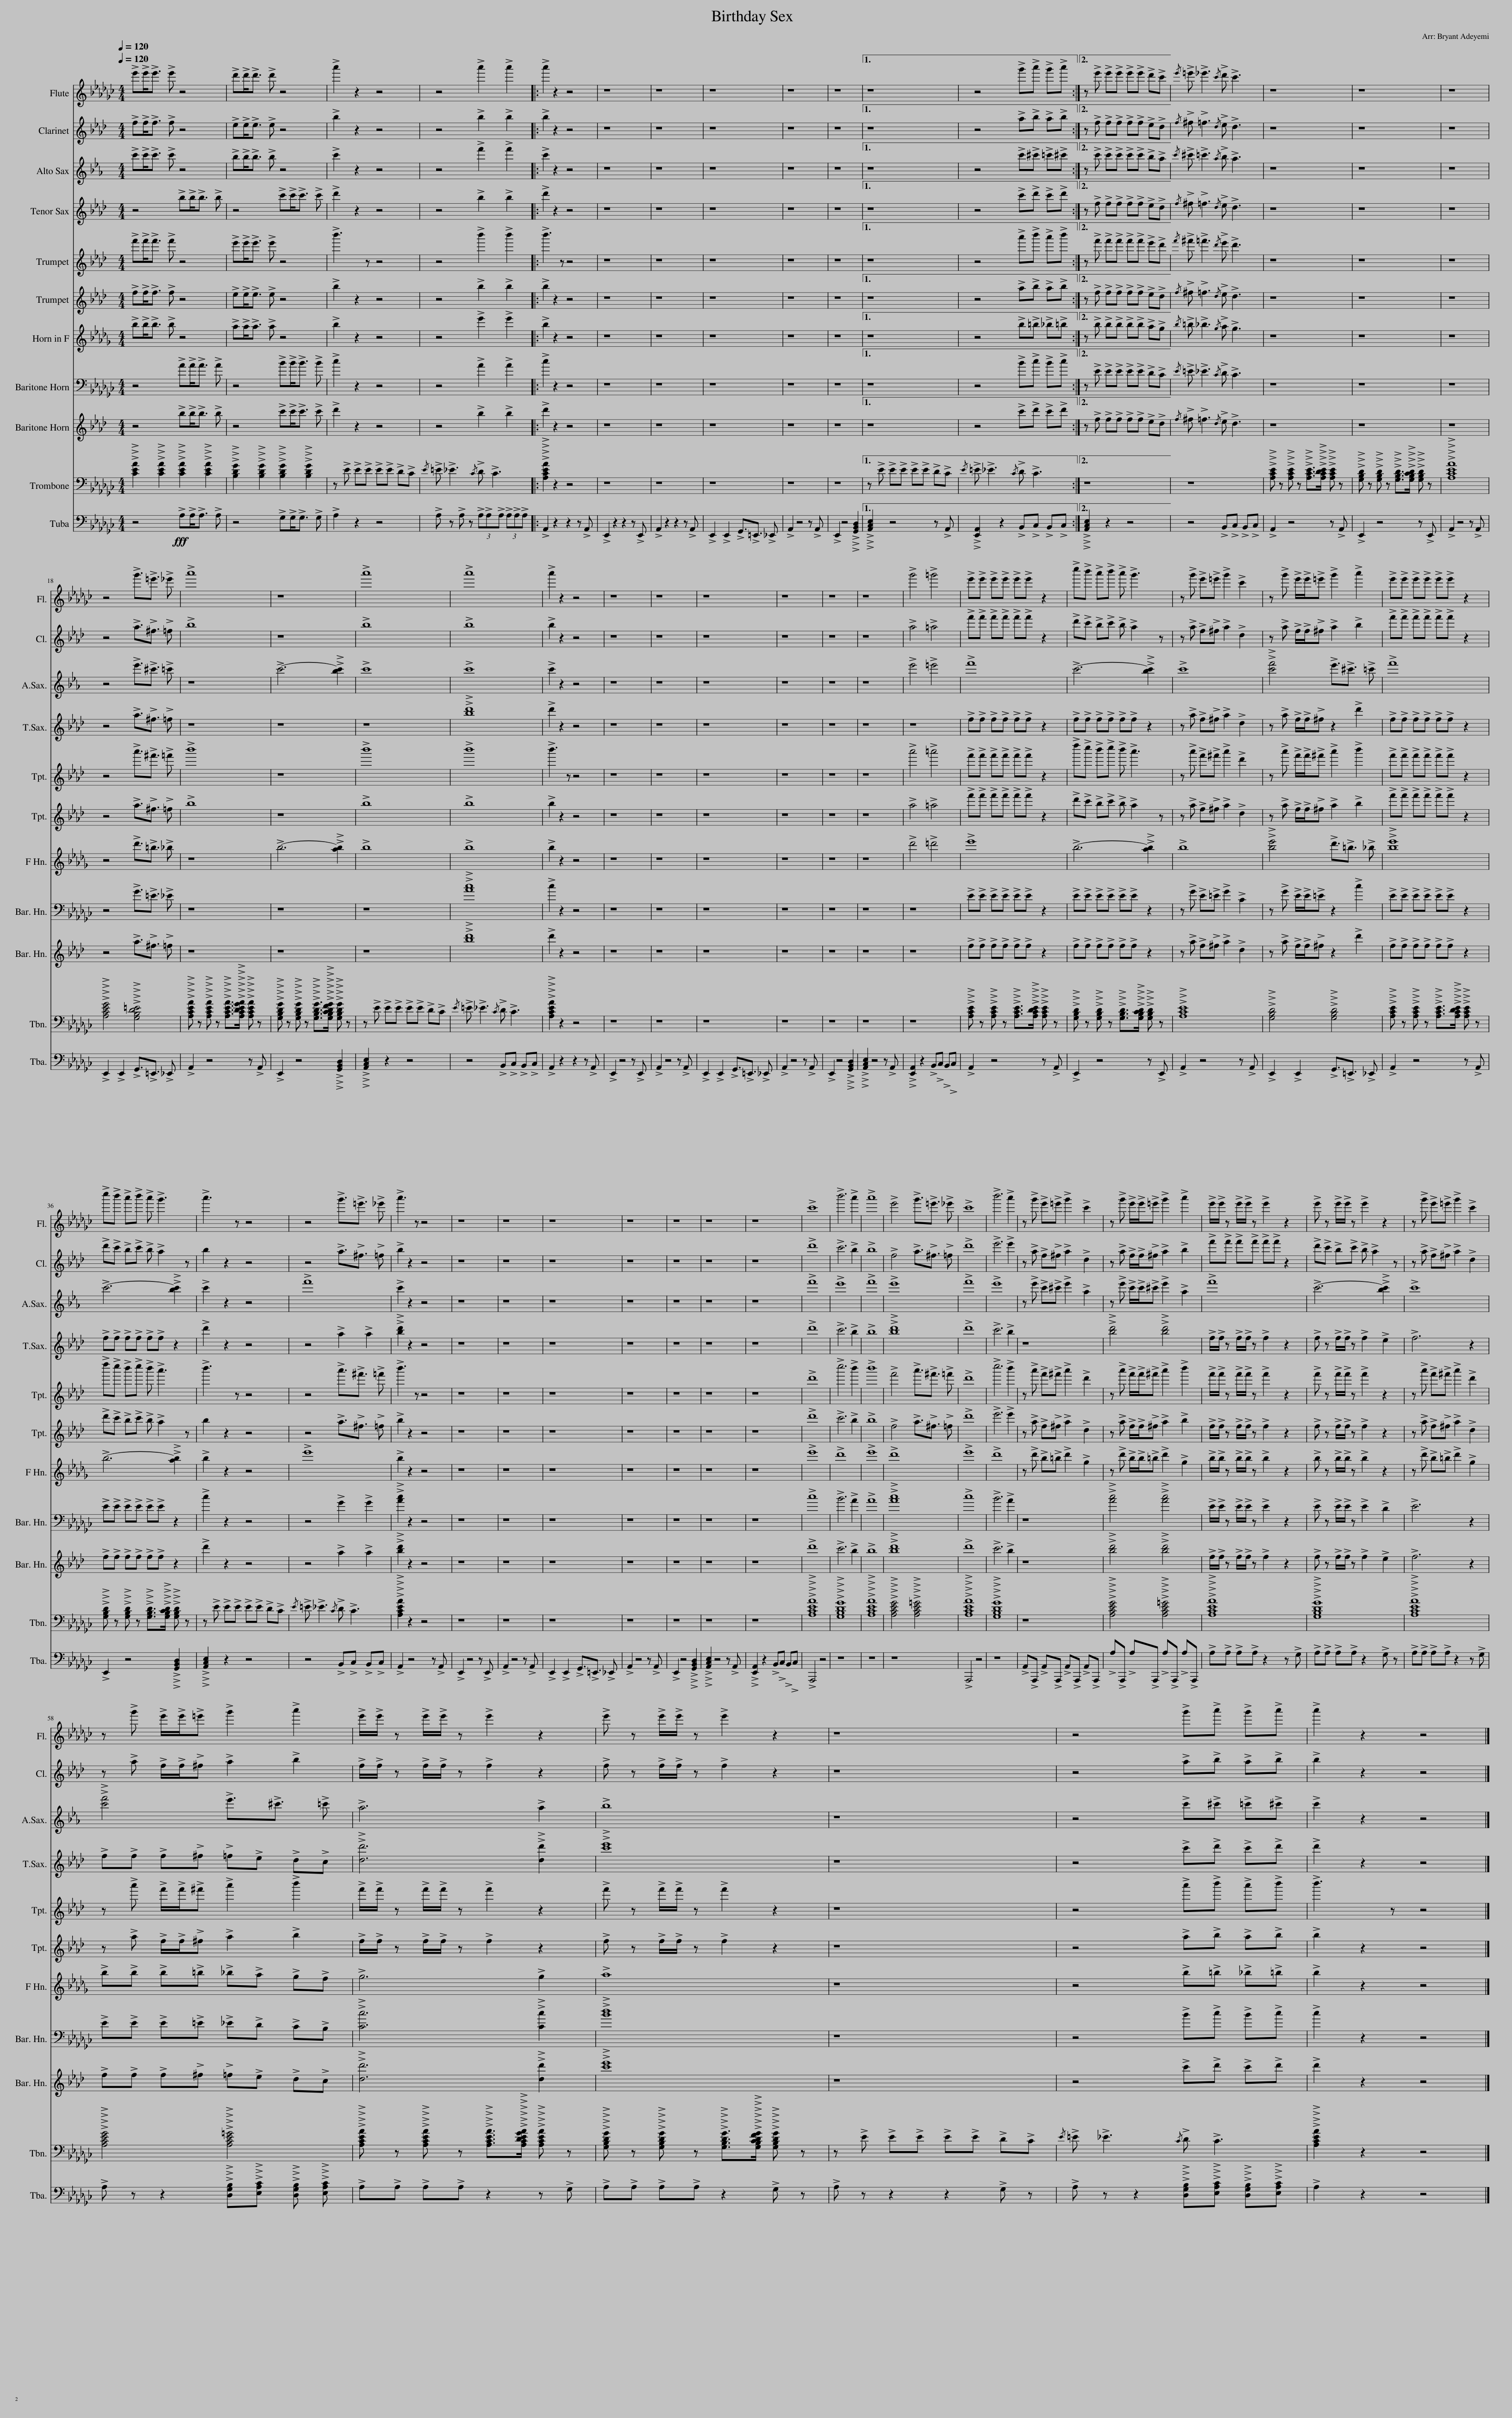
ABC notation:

X:1
%%score 1 2 3 4 5 6 7 8 9 10 11
L:1/8
Q:1/4=120
M:4/4
I:linebreak $
K:Gb
V:1 treble
V:2 treble transpose=-2
V:3 treble transpose=-9
V:4 treble transpose=-14
V:5 treble transpose=-2
V:6 treble transpose=-2
V:7 treble transpose=-7
V:8 bass
V:9 treble transpose=-14
V:10 bass
V:11 bass
V:1
 !>!e'!>!e'<!>!e' !>!e' z4 | !>!d'!>!d'<!>!d' !>!d' z4 | !>!a'2 z2 z4 | z4 !>!a'2 !>!a'2 |: !>!a'2 z2 z4 | %5
 z8 | z8 | z8 | z8 | z8 |1 %10
 z8 | z4 !>!g'!>!a' !>!g'!>!a' :|2 z !>!e' !>!e'!>!e' !>!e'!>!e' !>!d'!>!c' ||{/e'} !>!=e' !>!_e'3{/c'} !>!d' !>!c'3 | z8 | %15
 z8 | z8 |$ z4 !>!g'3/2!>!=e'3/2 !>!_e' | !>!a'8 | z8 | %20
 !>!a'8 | !>!a'8 | !>!a'2 z2 z4 | z8 | z8 | %25
 z8 | z8 | z8 | z8 | !>!g'4 !>!=g'4 | %30
 !>!e'!>!e' !>!e'!>!e' !>!e'!>!e' z2 | !>!c''!>!b' !>!a'!>!b' !>!a' !>!g'3 | z !>!g' !>!e'!>!=e' !>!g'2 !>!c'2 | z !>!g' !>!e'/!>!e'/!>!=e' !>!g'2 !>!a'2 | !>!e'!>!e' !>!e'!>!e' !>!e'!>!e' z2 |$ %35
 !>!c''!>!b' !>!a'!>!b' !>!a' !>!g'3 | !>!a'3 z z4 | z4 !>!g'3/2!>!=e'3/2 !>!_e' | !>!a'3 z z4 | z8 | %40
 z8 | z8 | z8 | z8 | z8 | %45
 z8 | !>!c'8 | !>!b'6 !>!a'2 | !>!a'8 | !>!e'4 !>!g'3/2!>!=e'3/2 !>!_e' | %50
 !>!c'8 | !>!b'6 !>!a'2 | z !>!g' !>!e'!>!=e' !>!g'2 !>!c'2 | z !>!g' !>!e'/!>!e'/!>!=e' !>!g'2 !>!a'2 | !>!e'/!>!e'/ z !>!e'/!>!e'/ z !>!e'2 z2 | %55
 !>!e' z !>!e'/!>!e'/ z !>!e'2 z2 | z !>!g' !>!e'!>!=e' !>!g'2 !>!c'2 |$ z !>!g' !>!e'/!>!e'/!>!=e' !>!g'2 !>!a'2 | !>!e'/!>!e'/ z !>!e'/!>!e'/ z !>!e'2 z2 | !>!e' z !>!e'/!>!e'/ z !>!e'2 z2 | %60
 z8 | z4 !>!g'!>!a' !>!g'!>!a' | !>!a'2 z2 z4 |] %63
V:2
[K:Ab] !>!f!>!f<!>!f !>!f z4 | !>!e!>!e<!>!e !>!e z4 | !>!b2 z2 z4 | z4 !>!b2 !>!b2 |: !>!b2 z2 z4 | %5
 z8 | z8 | z8 | z8 | z8 |1 %10
 z8 | z4 !>!a!>!b !>!a!>!b :|2 z !>!f !>!f!>!f !>!f!>!f !>!e!>!d ||{/f} !>!^f !>!=f3{/d} !>!e !>!d3 | z8 | %15
 z8 | z8 |$ z4 !>!a3/2!>!^f3/2 !>!=f | !>!b8 | z8 | %20
 !>!b8 | !>!b8 | !>!b2 z2 z4 | z8 | z8 | %25
 z8 | z8 | z8 | z8 | !>!a4 !>!=a4 | %30
 !>!f'!>!f' !>!f'!>!f' !>!f'!>!f' z2 | !>!d'!>!c' !>!b!>!c' !>!b !>!a2 z | z !>!a !>!f!>!^f !>!a2 !>!d2 | z !>!a !>!f/!>!f/!>!^f !>!a2 !>!b2 | !>!f'!>!f' !>!f'!>!f' !>!f'!>!f' z2 |$ %35
 !>!d'!>!c' !>!b!>!c' !>!b !>!a2 z | b2 z2 z4 | z4 !>!a3/2!>!^f3/2 !>!=f | !>!b2 z2 z4 | z8 | %40
 z8 | z8 | z8 | z8 | z8 | %45
 z8 | !>!d'8 | !>!c'6 !>!b2 | !>!b8 | !>!f4 !>!a3/2!>!^f3/2 !>!=f | %50
 !>!d'8 | !>!e'6 !>!e'2 | z !>!a !>!f!>!^f !>!a2 !>!d2 | z !>!a !>!f/!>!f/!>!^f !>!a2 !>!b2 | !>!f'!>!f' !>!f'!>!f' !>!f'!>!f' z2 | %55
 !>!d'!>!c' !>!b!>!c' !>!b !>!a2 z | z !>!a !>!f!>!^f !>!a2 !>!d2 |$ z !>!a !>!f/!>!f/!>!^f !>!a2 !>!b2 | !>!f/!>!f/ z !>!f/!>!f/ z !>!f2 z2 | !>!f z !>!f/!>!f/ z !>!f2 z2 | %60
 z8 | z4 !>!a!>!b !>!a!>!b | !>!b2 z2 z4 |] %63
V:3
[K:Eb] !>!c'!>!c'<!>!c' !>!c' z4 | !>!b!>!b<!>!b !>!b z4 | !>!c'2 z2 z4 | z4 !>!f'2 !>!f'2 |: !>!c'2 z2 z4 | %5
 z8 | z8 | z8 | z8 | z8 |1 %10
 z8 | z4 !>!c'!>!^c' !>!=c'!>!^c' :|2 z !>!c' !>!c'!>!c' !>!c'!>!c' !>!b!>!a ||{/c'} !>!^c' !>!=c'3{/a} !>!b !>!a3 | z8 | %15
 z8 | z8 |$ z4 !>!e'3/2!>!^c'3/2 !>!=c' | z8 | !>!c'6- !>![bc']2 | %20
 !>!c'8 | !>!c'8 | !>!c'2 z2 z4 | z8 | z8 | %25
 z8 | z8 | z8 | z8 | !>!e'4 !>!=e'4 | %30
 !>!f'8 | !>!c'6- !>![bc']2 | !>!c'8 | !>![c'f']4 !>!e'3/2!>!^c'3/2 !>!=c' | !>!f'8 |$ %35
 !>!c'6- !>![bc']2 | !>!c'2 z2 z4 | !>!f'8 | !>!c'2 z2 z4 | z8 | %40
 z8 | z8 | z8 | z8 | z8 | %45
 z8 | !>!f'8 | !>!e'8 | !>!f'8 | !>!e'8 | %50
 !>!f'8 | !>!e'8 | z !>!e' !>!c'!>!^c' !>!e'2 !>!a2 | z !>!e' !>!c'/!>!c'/!>!^c' !>!e'2 !>!a2 | !>!f'8 | %55
 !>!c'6- !>![bc']2 | !>!c'8 |$ !>![c'f']4 !>!e'3/2!>!^c'3/2 !>!=c' | !>!a6 !>!a2 | !>!b8 | %60
 z8 | z4 !>!c'!>!^c' !>!=c'!>!^c' | !>!c'2 z2 z4 |] %63
V:4
[K:Ab] z4 !>!b!>!b<!>!b !>!b | z4 !>!c'!>!c'<!>!c' !>!c' | !>!d'2 z2 z4 | z4 !>!b2 !>!b2 |: !>!d'2 z2 z4 | %5
 z8 | z8 | z8 | z8 | z8 |1 %10
 z8 | z4 !>!c'!>!d' !>!c'!>!d' :|2 z !>!f !>!f!>!f !>!f!>!f !>!e!>!d ||{/f} !>!^f !>!=f3{/d} !>!e !>!d3 | z8 | %15
 z8 | z8 |$ z4 !>!a3/2!>!^f3/2 !>!=f | z8 | z8 | %20
 z8 | !>![bd']8 | !>!d'2 z2 z4 | z8 | z8 | %25
 z8 | z8 | z8 | z8 | z8 | %30
 !>!f!>!f !>!f!>!f !>!f!>!f z2 | !>!f!>!f !>!f!>!f !>!f!>!f z2 | z !>!a !>!f!>!^f !>!a2 !>!d2 | z !>!a !>!f/!>!f/!>!^f z2 !>!d'2 | !>!f!>!f !>!f!>!f !>!f!>!f z2 |$ %35
 !>!f!>!f !>!f!>!f !>!f!>!f z2 | !>!d'2 z2 z4 | z4 !>!a2 !>!a2 | !>![bd']2 z2 z4 | z8 | %40
 z8 | z8 | z8 | z8 | z8 | %45
 z8 | !>!d'8 | !>!c'6 !>!b2 | !>!b8 | !>![bd']8 | %50
 !>!d'8 | !>!c'6 !>!b2 | z8 | !>![bd']4 !>![bd']4 | !>!f/!>!f/ z !>!f/!>!f/ z !>!f2 z2 | %55
 !>!f z !>!f/!>!f/ z !>!f2 !>!e2 | !>!f6 z2 |$ !>!f!>!f !>!f!>!^f !>!=f!>!e !>!d!>!c | !>![dd']6 !>![dd']2 | !>![c'e']8 | %60
 z8 | z4 !>!c'!>!d' !>!c'!>!d' | !>!d'2 z2 z4 |] %63
V:5
[K:Ab] !>!f'!>!f'<!>!f' !>!f' z4 | !>!e'!>!e'<!>!e' !>!e' z4 | !>!b'3 z z4 | z4 !>!b'2 !>!b'2 |: !>!b'3 z z4 | %5
 z8 | z8 | z8 | z8 | z8 |1 %10
 z8 | z4 !>!a'!>!b' !>!a'!>!b' :|2 z !>!f' !>!f'!>!f' !>!f'!>!f' !>!e'!>!d' ||{/f'} !>!^f' !>!=f'3{/d'} !>!e' !>!d'3 | z8 | %15
 z8 | z8 |$ z4 !>!a'3/2!>!^f'3/2 !>!=f' | !>!b'8 | z8 | %20
 !>!b'8 | !>!b'8 | !>!b'3 z z4 | z8 | z8 | %25
 z8 | z8 | z8 | z8 | !>!a'4 !>!=a'4 | %30
 !>!f'!>!f' !>!f'!>!f' !>!f'!>!f' z2 | !>!d''!>!c'' !>!b'!>!c'' !>!b' !>!a'3 | z !>!a' !>!f'!>!^f' !>!a'2 !>!d'2 | z !>!a' !>!f'/!>!f'/!>!^f' !>!a'2 !>!b'2 | !>!f'!>!f' !>!f'!>!f' !>!f'!>!f' z2 |$ %35
 !>!d''!>!c'' !>!b'!>!c'' !>!b' !>!a'3 | !>!b'3 z z4 | z4 !>!a'3/2!>!^f'3/2 !>!=f' | !>!b'3 z z4 | z8 | %40
 z8 | z8 | z8 | z8 | z8 | %45
 z8 | !>!d'8 | !>!c''6 !>!b'2 | !>!b'8 | !>!f'4 !>!a'3/2!>!^f'3/2 !>!=f' | %50
 !>!d'8 | !>!c''6 !>!b'2 | z !>!a' !>!f'!>!^f' !>!a'2 !>!d'2 | z !>!a' !>!f'/!>!f'/!>!^f' !>!a'2 !>!b'2 | !>!f'/!>!f'/ z !>!f'/!>!f'/ z !>!f'2 z2 | %55
 !>!f' z !>!f'/!>!f'/ z !>!f'2 z2 | z !>!a' !>!f'!>!^f' !>!a'2 !>!d'2 |$ z !>!a' !>!f'/!>!f'/!>!^f' !>!a'2 !>!b'2 | !>!f'/!>!f'/ z !>!f'/!>!f'/ z !>!f'2 z2 | !>!f' z !>!f'/!>!f'/ z !>!f'2 z2 | %60
 z8 | z4 !>!a'!>!b' !>!a'!>!b' | !>!b'3 z z4 |] %63
V:6
[K:Ab] !>!f!>!f<!>!f !>!f z4 | !>!e!>!e<!>!e !>!e z4 | !>!b2 z2 z4 | z4 !>!b2 !>!b2 |: !>!b2 z2 z4 | %5
 z8 | z8 | z8 | z8 | z8 |1 %10
 z8 | z4 !>!a!>!b !>!a!>!b :|2 z !>!f !>!f!>!f !>!f!>!f !>!e!>!d ||{/f} !>!^f !>!=f3{/d} !>!e !>!d3 | z8 | %15
 z8 | z8 |$ z4 !>!a3/2!>!^f3/2 !>!=f | !>!b8 | z8 | %20
 !>!b8 | !>!b8 | !>!b2 z2 z4 | z8 | z8 | %25
 z8 | z8 | z8 | z8 | !>!a4 !>!=a4 | %30
 !>!f'!>!f' !>!f'!>!f' !>!f'!>!f' z2 | !>!d'!>!c' !>!b!>!c' !>!b !>!a2 z | z !>!a !>!f!>!^f !>!a2 !>!d2 | z !>!a !>!f/!>!f/!>!^f !>!a2 !>!b2 | !>!f'!>!f' !>!f'!>!f' !>!f'!>!f' z2 |$ %35
 !>!d'!>!c' !>!b!>!c' !>!b !>!a2 z | b2 z2 z4 | z4 !>!a3/2!>!^f3/2 !>!=f | !>!b2 z2 z4 | z8 | %40
 z8 | z8 | z8 | z8 | z8 | %45
 z8 | !>!d'8 | !>!c'6 !>!b2 | !>!b8 | !>!f4 !>!a3/2!>!^f3/2 !>!=f | %50
 !>!d'8 | !>!e'6 !>!e'2 | z !>!a !>!f!>!^f !>!a2 !>!d2 | z !>!a !>!f/!>!f/!>!^f !>!a2 !>!b2 | !>!f/!>!f/ z !>!f/!>!f/ z !>!f2 z2 | %55
 !>!f z !>!f/!>!f/ z !>!f2 z2 | z !>!a !>!f!>!^f !>!a2 !>!d2 |$ z !>!a !>!f/!>!f/!>!^f !>!a2 !>!b2 | !>!f/!>!f/ z !>!f/!>!f/ z !>!f2 z2 | !>!f z !>!f/!>!f/ z !>!f2 z2 | %60
 z8 | z4 !>!a!>!b !>!a!>!b | !>!b2 z2 z4 |] %63
V:7
[K:Db] !>!b!>!b<!>!b !>!b z4 | !>!a!>!a<!>!a !>!a z4 | !>!b2 z2 z4 | z4 !>!e'2 !>!e'2 |: !>!b2 z2 z4 | %5
 z8 | z8 | z8 | z8 | z8 |1 %10
 z8 | z4 !>!b!>!=b !>!_b!>!=b :|2 z !>!b !>!b!>!b !>!b!>!b !>!a!>!g ||{/b} !>!=b !>!_b3{/g} !>!a !>!g3 | z8 | %15
 z8 | z8 |$ z4 !>!d'3/2!>!=b3/2 !>!_b | z8 | !>!b6- !>![ab]2 | %20
 !>!b8 | !>!b8 | !>!b2 z2 z4 | z8 | z8 | %25
 z8 | z8 | z8 | z8 | !>!d'4 !>!=d'4 | %30
 !>!e'8 | !>!b6- !>![ab]2 | !>!b8 | !>![be']4 !>!d'3/2!>!=b3/2 !>!_b | !>![be']8 |$ %35
 !>!b6- !>![ab]2 | !>!b2 z2 z4 | !>!e'8 | !>!b2 z2 z4 | z8 | %40
 z8 | z8 | z8 | z8 | z8 | %45
 z8 | !>!e'8 | !>!d'8 | !>!e'8 | !>!d'8 | %50
 !>!e'8 | !>!d'8 | z !>!d' !>!b!>!=b !>!d'2 !>!g2 | z !>!d' !>!b/!>!b/!>!=b !>!d'2 !>!g2 | !>!b/!>!b/ z !>!b/!>!b/ z !>!b2 z2 | %55
 !>!b z !>!b/!>!b/ z !>!b2 z2 | z !>!d' !>!b!>!=b !>!d'2 !>!g2 |$ !>!b!>!b !>!b!>!=b !>!_b!>!a !>!g!>!f | !>!g6 !>!g2 | !>!a8 | %60
 z8 | z4 !>!b!>!=b !>!_b!>!=b | !>!b2 z2 z4 |] %63
V:8
 z4 !>!A!>!A<!>!A !>!A | z4 !>!B!>!B<!>!B !>!B | !>!c2 z2 z4 | z4 !>!A2 !>!A2 |: !>!c2 z2 z4 | %5
 z8 | z8 | z8 | z8 | z8 |1 %10
 z8 | z4 !>!B!>!c !>!B!>!c :|2 z !>!E !>!E!>!E !>!E!>!E !>!D!>!C ||{/E} !>!=E !>!_E3{/C} !>!D !>!C3 | z8 | %15
 z8 | z8 |$ z4 !>!G3/2!>!=E3/2 !>!_E | z8 | z8 | %20
 z8 | !>![Ac]8 | !>!c2 z2 z4 | z8 | z8 | %25
 z8 | z8 | z8 | z8 | z8 | %30
 !>!E!>!E !>!E!>!E !>!E!>!E z2 | !>!E!>!E !>!E!>!E !>!E!>!E z2 | z !>!G !>!E!>!=E !>!G2 !>!C2 | z !>!G !>!E/!>!E/!>!=E z2 !>!c2 | !>!E!>!E !>!E!>!E !>!E!>!E z2 |$ %35
 !>!E!>!E !>!E!>!E !>!E!>!E z2 | !>!c2 z2 z4 | z4 !>!G2 !>!G2 | !>![Ac]2 z2 z4 | z8 | %40
 z8 | z8 | z8 | z8 | z8 | %45
 z8 | !>!c8 | !>!B6 !>!A2 | !>!A8 | !>![Ac]8 | %50
 !>!c8 | !>!B6 !>!A2 | z8 | !>![Ac]4 !>![Ac]4 | !>!E/!>!E/ z !>!E/!>!E/ z !>!E2 z2 | %55
 !>!E z !>!E/!>!E/ z !>!E2 !>!D2 | !>!E6 z2 |$ !>!E!>!E !>!E!>!=E !>!_E!>!D !>!C!>!B, | !>![Cc]6 !>![Cc]2 | !>![Bd]8 | %60
 z8 | z4 !>!B!>!c !>!B!>!c | !>!c2 z2 z4 |] %63
V:9
[K:Ab] z4 !>!b!>!b<!>!b !>!b | z4 !>!c'!>!c'<!>!c' !>!c' | !>!d'2 z2 z4 | z4 !>!b2 !>!b2 |: !>!d'2 z2 z4 | %5
 z8 | z8 | z8 | z8 | z8 |1 %10
 z8 | z4 !>!c'!>!d' !>!c'!>!d' :|2 z !>!f !>!f!>!f !>!f!>!f !>!e!>!d ||{/f} !>!^f !>!=f3{/d} !>!e !>!d3 | z8 | %15
 z8 | z8 |$ z4 !>!a3/2!>!^f3/2 !>!=f | z8 | z8 | %20
 z8 | !>![bd']8 | !>!d'2 z2 z4 | z8 | z8 | %25
 z8 | z8 | z8 | z8 | z8 | %30
 !>!f!>!f !>!f!>!f !>!f!>!f z2 | !>!f!>!f !>!f!>!f !>!f!>!f z2 | z !>!a !>!f!>!^f !>!a2 !>!d2 | z !>!a !>!f/!>!f/!>!^f z2 !>!d'2 | !>!f!>!f !>!f!>!f !>!f!>!f z2 |$ %35
 !>!f!>!f !>!f!>!f !>!f!>!f z2 | !>!d'2 z2 z4 | z4 !>!a2 !>!a2 | !>![bd']2 z2 z4 | z8 | %40
 z8 | z8 | z8 | z8 | z8 | %45
 z8 | !>!d'8 | !>!c'6 !>!b2 | !>!b8 | !>![bd']8 | %50
 !>!d'8 | !>!c'6 !>!b2 | z8 | !>![bd']4 !>![bd']4 | !>!f/!>!f/ z !>!f/!>!f/ z !>!f2 z2 | %55
 !>!f z !>!f/!>!f/ z !>!f2 !>!e2 | !>!f6 z2 |$ !>!f!>!f !>!f!>!^f !>!=f!>!e !>!d!>!c | !>![dd']6 !>![dd']2 | !>![c'e']8 | %60
 z8 | z4 !>!c'!>!d' !>!c'!>!d' | !>!d'2 z2 z4 |] %63
V:10
 !>![CEA]2 !>![CEA]2 !>![CEA]2 !>![CEA]2 | !>![B,DG]2 !>![B,DG]2 !>![B,DG]2 !>![B,DG]2 | z !>!E !>!E!>!E !>!E!>!E !>!D!>!C |{/E} !>!=E !>!_E3{/C} !>!D !>!C3 |: !>![A,CEA]2 z2 z4 | %5
 z8 | z8 | z8 | z8 | z8 |1 %10
 z !>!E !>!E!>!E !>!E!>!E !>!D!>!C |{/E} !>!=E !>!_E3{/C} !>!D !>!C3 :|2 z8 || z8 | !>![A,CE] z !>![A,CE] z !>![A,CE]>!>![A,CDE] !>![A,CE] z | %15
 !>![G,B,D] z !>![G,B,D] z !>![G,B,D]>!>![G,B,CD] !>![G,B,D] z | !>![A,CEA]8 |$ !>![A,CEG]4 !>![G,B,D=E]4 | !>![A,CEA] z !>![A,CEA] z !>![A,CEA]>!>![A,CDEGA] !>![A,CEA] z | !>![G,B,DG] z !>![G,B,DG] z !>![G,B,DG]>!>![G,B,CDFG] !>![G,B,DG] z | %20
 z !>!E !>!E!>!E !>!E!>!E !>!D!>!C |{/E} !>!=E !>!_E3{/C} !>!D !>!C3 | !>![A,CEA]2 z2 z4 | z8 | z8 | %25
 z8 | z8 | z8 | z8 | z8 | %30
 !>![A,CE] z !>![A,CE] z !>![A,CE]>!>![A,CDE] !>![A,CE] z | !>![G,B,D] z !>![G,B,D] z !>![G,B,D]>!>![G,B,CD] !>![G,B,D] z | !>![A,CE]8 | !>![G,B,D]4 !>![G,B,D]4 | !>![A,CE] z !>![A,CE] z !>![A,CE]>!>![A,CDE] !>![A,CE] z |$ %35
 !>![G,B,D] z !>![G,B,D] z !>![G,B,D]>!>![G,B,CD] !>![G,B,D] z | z !>!E !>!E!>!E !>!E!>!E !>!D!>!C |{/E} !>!=E !>!_E3{/C} !>!D !>!C3 | !>![A,CEA]2 z2 z4 | z8 | %40
 z8 | z8 | z8 | z8 | z8 | %45
 z8 | !>![A,CEA]8 | !>![G,B,DG]8 | !>![A,CEA]8 | !>![A,CEG]4 !>![A,CE=G]4 | %50
 !>![A,CEA]8 | !>![G,B,DG]8 | z8 | !>![A,CEG]4 !>![A,CE=G]4 | !>![A,CEA]8 | %55
 !>![G,B,DG]8 | !>![A,CEA]8 |$ !>![A,CEG]4 !>![A,CE=G]4 | !>![A,CEA] z !>![A,CEA] z !>![A,CEA]>!>![A,CDEGA] !>![A,CEA] z | !>![G,B,DG] z !>![G,B,DG] z !>![G,B,DG]>!>![G,B,CDFG] !>![G,B,DG] z | %60
 z !>!E !>!E!>!E !>!E!>!E !>!D!>!C |{/E} !>!=E !>!_E3{/C} !>!D !>!C3 | !>![A,CEA]2 z2 z4 |] %63
V:11
 z4!fff! !>!A,!>!A,<!>!A, !>!A, | z4 !>!G,!>!G,<!>!G, !>!G, | !>!A,2 z2 z4 | !>!A, z !>!A, z (3!>!A,!>!A,!>!A, (3!>!A,!>!A,!>!A, |: !>!A,,2 z2 z2 z !>!A,, | %5
 !>!E,,2 z2 z2 z !>!E,, | !>!A,,2 z2 z2 z !>!A,, | !>!E,,2 !>!E,,2 !>!G,,3/2!>!=E,,3/2 !>!_E,, | !>!A,,2 z4 z !>!A,, | !>!E,,2 z4 !>![G,,B,,D,]2 |1 %10
 !>![A,,C,E,]2 z4 z !>!A,, | !>![E,,A,,]2 z2 !>!B,,!>!C, !>!B,,!>!C, :|2 !>![A,,C,E,]2 z2 z4 || z4 !>!B,,!>!C, !>!B,,!>!C, | !>!A,,2 z4 z !>!A,, | %15
 !>!E,,2 z4 z !>!E,, | !>!A,,2 z4 z !>!A,, |$ !>!E,,2 !>!E,,2 !>!G,,3/2!>!=E,,3/2 !>!_E,, | !>!A,,2 z4 z !>!A,, | !>!E,,2 z4 !>![G,,B,,D,]2 | %20
 !>![A,,C,E,]2 z2 z4 | z4 !>!B,,!>!C, !>!B,,!>!C, | !>!A,,2 z2 z2 z !>!A,, | !>!E,,2 z4 z !>!E,, | !>!A,,2 z4 z !>!A,, | %25
 !>!E,,2 !>!E,,2 !>!G,,3/2!>!=E,,3/2 !>!_E,, | !>!A,,2 z4 z !>!A,, | !>!E,,2 z4 !>![G,,B,,D,]2 | !>![A,,C,E,]2 z4 z !>!A,, | !>![E,,A,,]2 z2 !>!B,,!>!C, !>!B,,!>!C, | %30
 !>!A,,2 z4 z !>!A,, | !>!E,,2 z4 z !>!E,, | !>!A,,2 z4 z !>!A,, | !>!E,,2 !>!E,,2 !>!G,,3/2!>!=E,,3/2 !>!_E,, | !>!A,,2 z4 z !>!A,, |$ %35
 !>!E,,2 z4 !>![G,,B,,D,]2 | !>![A,,C,E,]2 z2 z4 | z4 !>!B,,!>!C, !>!B,,!>!C, | !>!A,,2 z4 z !>!A,, | !>!E,,2 z4 z !>!E,, | %40
 !>!A,,2 z4 z !>!A,, | !>!E,,2 !>!E,,2 !>!G,,3/2!>!=E,,3/2 !>!_E,, | !>!A,,2 z4 z !>!A,, | !>!E,,2 z4 !>![G,,B,,D,]2 | !>![A,,C,E,]2 z4 z !>!A,, | %45
 !>![E,,A,,]2 z2 !>!B,,!>!C, !>!B,,!>!C, | !>!A,,,4 z4 | z8 | z8 | z8 | %50
 !>!A,,,4 z4 | z8 | !>!A,,!>!A,,, !>!A,,!>!A,,, !>!A,,!>!A,,, !>!A,,!>!A,,, | !>!A,!>!A,,, !>!A,!>!A,,, !>!A,!>!A,,, !>!A,!>!A,,, | !>!A,!>!A, !>!A,!>!A, z2 z !>!G, | %55
 !>!A,!>!A, !>!A,!>!A, z2 !>!G, z | !>!A,!>!A, !>!A,!>!A, z2 z !>!G, |$ !>!A, z z2 !>![D,G,B,]!>![E,A,C] !>![D,G,B,] !>![E,A,C] | !>!A,!>!A, !>!A,!>!A, z2 z !>!G, | !>!A,!>!A, !>!A,!>!A, z2 !>!G, z | %60
 !>!A, z z2 z2 !>!G, z | !>!A, z z2 !>![D,G,B,]!>![E,A,C] !>![D,G,B,]!>![E,A,C] | !>!A,2 z2 z4 |] %63
